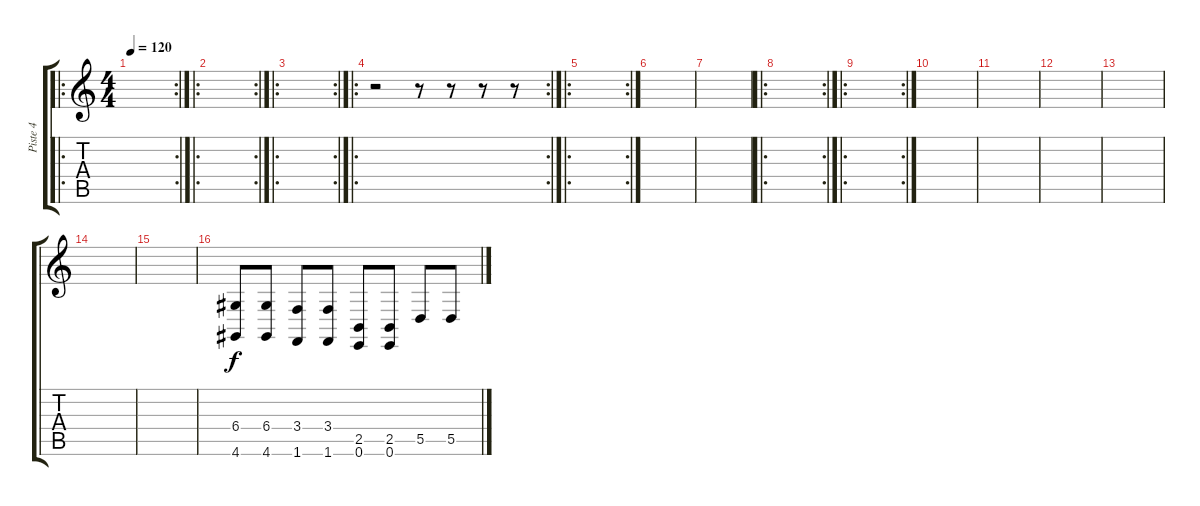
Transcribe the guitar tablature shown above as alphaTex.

\track ("Piste 4" "Piste 4") {instrument stringensemble1}
\staff {score tabs}
\tuning (E4 B3 G3 D3 A2 E2) {hide}
\ro
\rc 2
\ts (4 4)
\tempo 120
\clef g2
\ks c
|
\ro
\rc 2
|
\ro
\rc 2
|
\ro
\rc 2
r.2 r.8 r.8 r.8 r.8 |
\ro
\rc 2
|
|
|
\ro
\rc 2
|
\ro
\rc 2
|
|
|
|
|
|
|
(6.4 4.6).8{instrument electricguitarmuted} (6.4 4.6).8 (3.4 1.6).8 (3.4 1.6).8 (2.5 0.6).8 (2.5 0.6).8 5.5.8 5.5.8
